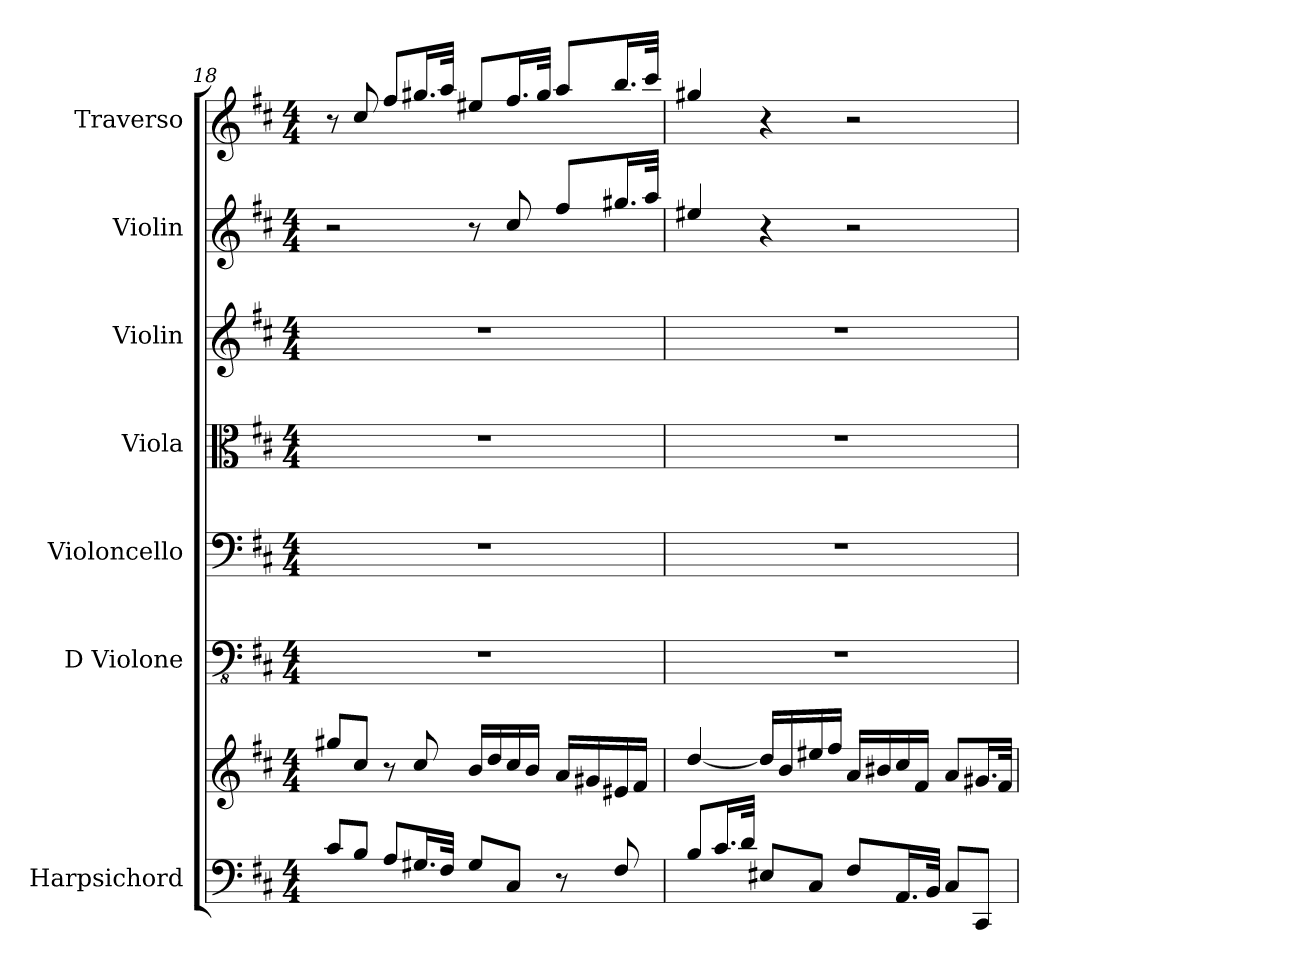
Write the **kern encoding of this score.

**kern	**kern	**kern	**kern	**kern	**kern	**kern	**kern
*part7	*part7	*part6	*part5	*part4	*part3	*part2	*part1
*staff8	*staff7	*staff6	*staff5	*staff4	*staff3	*staff2	*staff1
*I"Harpsichord	*	*I"D Violone	*I"Violoncello	*I"Viola	*I"Violin	*I"Violin	*I"Traverso
*I'Hch.	*	*I'D Vne.	*I'Vc.	*I'Vla.	*I'Vln.	*I'Vln.	*I'Trv.
*clefF4	*clefG2	*clefFv4	*clefF4	*clefC3	*clefG2	*clefG2	*clefG2
*	*	*ITrd7c12	*	*	*	*	*
*k[f#c#]	*k[f#c#]	*k[f#c#]	*k[f#c#]	*k[f#c#]	*k[f#c#]	*k[f#c#]	*k[f#c#]
*M4/4	*M4/4	*M4/4	*M4/4	*M4/4	*M4/4	*M4/4	*M4/4
=18	=18	=18	=18	=18	=18	=18	=18
8c#/L	8gg#X/L	1r	1r	1r	1r	2r	8r
8B/J	8cc#/J	.	.	.	.	.	8cc#/
8A/L	8r	.	.	.	.	.	8ff#/L
16.G#X/L	8cc#/	.	.	.	.	.	16.gg#X/L
32F#/JJk	.	.	.	.	.	.	32aa/JJk
8G#/L	16b/LL	.	.	.	.	8r	8ee#X/L
.	16dd/	.	.	.	.	.	.
8C#/J	16cc#/	.	.	.	.	8cc#/	16.ff#/L
.	16b/JJ	.	.	.	.	.	.
.	.	.	.	.	.	.	32gg#/JJk
8r	16a/LL	.	.	.	.	8ff#/L	8aa/L
.	16g#X/	.	.	.	.	.	.
8F#/	16e#X/	.	.	.	.	16.gg#X/L	16.bb/L
.	16f#/JJ	.	.	.	.	.	.
.	.	.	.	.	.	32aa/JJk	32ccc#/JJk
!!LO:PB:g=z
=19	=19	=19	=19	=19	=19	=19	=19
8B/L	[4dd/	1r	1r	1r	1r	4ee#X/	4gg#X/
16.c#/L	.	.	.	.	.	.	.
32d/JJk	.	.	.	.	.	.	.
8E#X/L	16dd/LL]	.	.	.	.	4r	4r
.	16b/	.	.	.	.	.	.
8C#/J	16ee#X/	.	.	.	.	.	.
.	16ff#/JJ	.	.	.	.	.	.
8F#/L	16a/LL	.	.	.	.	2r	2r
.	16b#X/	.	.	.	.	.	.
16.AA/L	16cc#/	.	.	.	.	.	.
.	16f#/JJ	.	.	.	.	.	.
32BB/JJk	.	.	.	.	.	.	.
8C#/L	8a/L	.	.	.	.	.	.
8CC#/J	16.g#X/L	.	.	.	.	.	.
.	32f#/JJk	.	.	.	.	.	.
=	=	=	=	=	=	=	=
*-	*-	*-	*-	*-	*-	*-	*-
